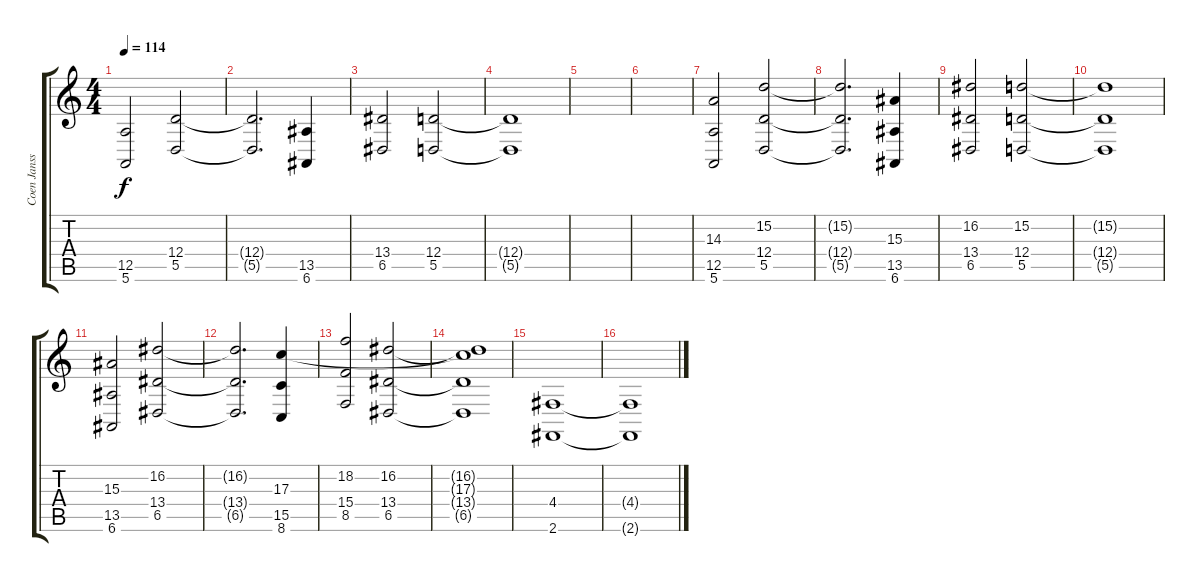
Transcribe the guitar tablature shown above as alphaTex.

\track ("Coen Janssen" "Coen Janss") {instrument stringensemble1}
\staff {score tabs}
\tuning (E4 B3 G3 D3 A2 E2) {hide}
\ts (4 4)
\tempo 114
\clef g2
\ks c
(12.5 5.6).2{dy f volume 15} (12.4 5.5).2 |
(12.4{t} 5.5{t}).2{d} (13.5 6.6).4 |
(13.4 6.5).2 (12.4 5.5).2 |
(12.4{t} 5.5{t}).1 |
|
|
(14.3 12.5 5.6).2{volume 12} (15.2 12.4 5.5).2 |
(15.2{t} 12.4{t} 5.5{t}).2{d} (15.3 13.5 6.6).4 |
(16.2 13.4 6.5).2 (15.2 12.4 5.5).2 |
(15.2{t} 12.4{t} 5.5{t}).1 |
(15.3 13.5 6.6).2 (16.2 13.4 6.5).2 |
(16.2{t} 13.4{t} 6.5{t}).2{d} (17.3 15.5 8.6).4 |
(18.2 15.4 8.5).2 (16.2 13.4 6.5).2 |
(16.2{t} 17.3{t} 13.4{t} 6.5{t}).1 |
(4.4 2.6).1 |
(4.4{t} 2.6{t}).1
